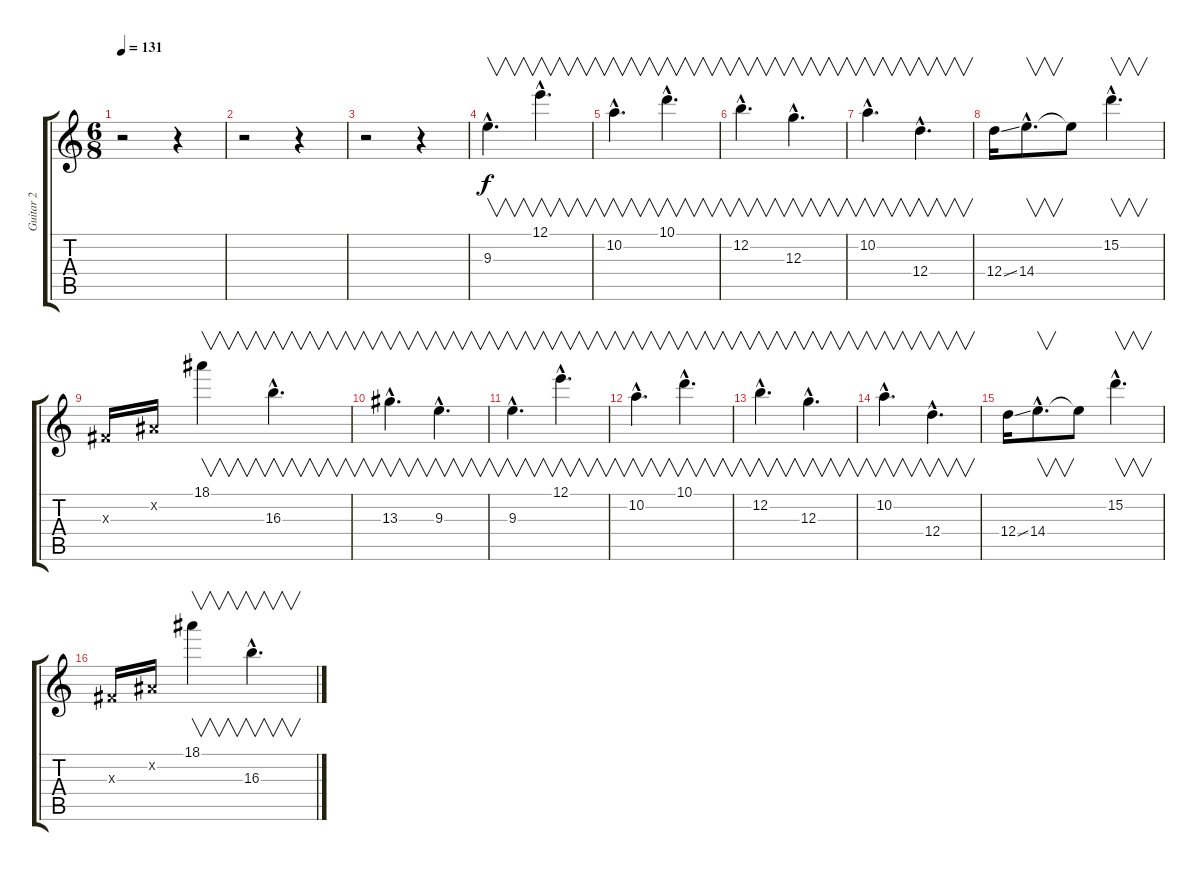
\track ("Guitar 2" "Guitar 2") {instrument overdrivenguitar}
\staff {score tabs}
\tuning (E4 B3 G3 D3 A2 E2) {hide}
\ts (6 8)
\tempo 131
\clef g2
\ks c
r.2{dy f} r.4 |
r.2 r.4 |
r.2 r.4 |
9.3{hac}.4{v d} 12.1{hac}.4{v d} |
10.2{hac}.4{v d} 10.1{hac}.4{v d} |
12.2{hac}.4{v d} 12.3{hac}.4{v d} |
10.2{hac}.4{v d} 12.4{hac}.4{v d} |
12.4{ss}.16 14.4{hac}.8{v d} 14.4{t}.8 15.2{hac}.4{v d} |
-1.3{x}.16 -1.2{x}.16 18.1.4{v} 16.3{hac}.4{v d} |
13.3{hac}.4{v d} 9.3{hac}.4{v d} |
9.3{hac}.4{v d} 12.1{hac}.4{v d} |
10.2{hac}.4{v d} 10.1{hac}.4{v d} |
12.2{hac}.4{v d} 12.3{hac}.4{v d} |
10.2{hac}.4{v d} 12.4{hac}.4{v d} |
12.4{ss}.16 14.4{hac}.8{v d} 14.4{t}.8 15.2{hac}.4{v d} |
-1.3{x}.16 -1.2{x}.16 18.1.4{v} 16.3{hac}.4{v d}
